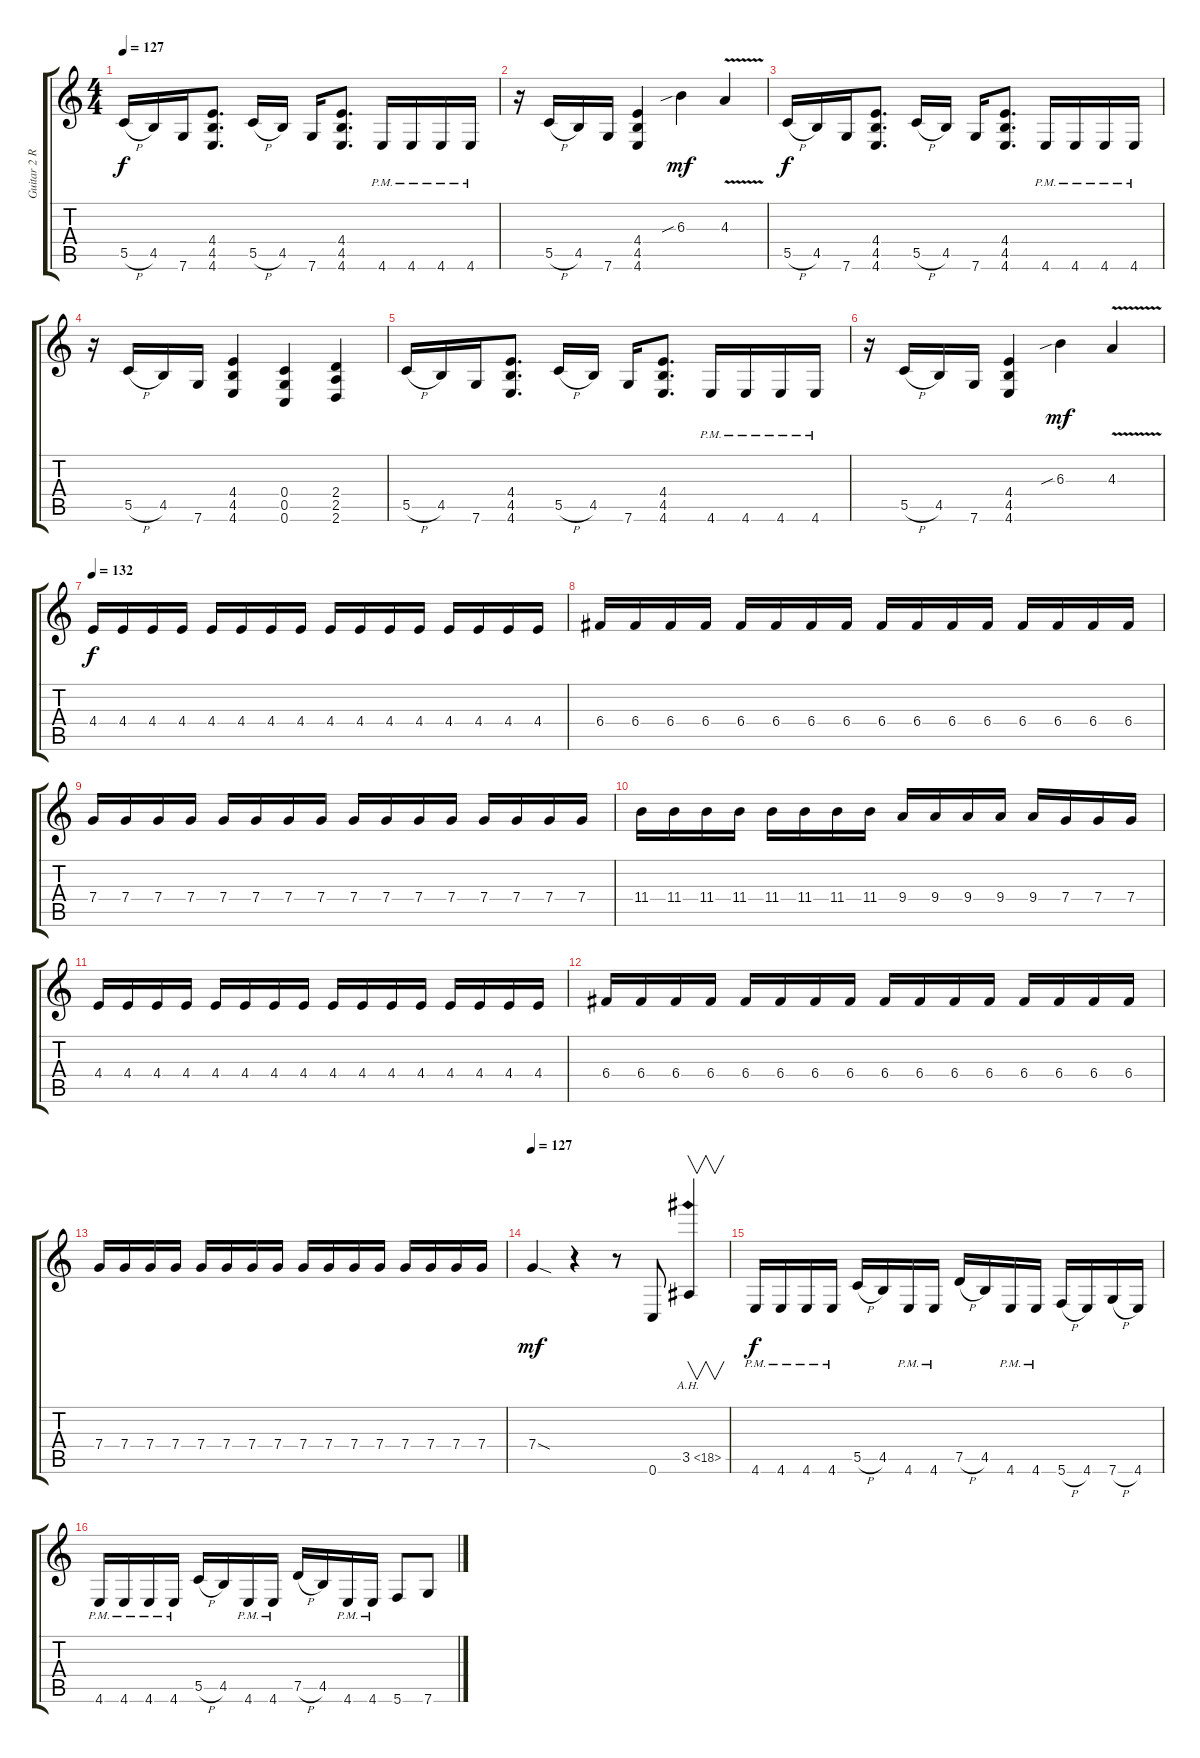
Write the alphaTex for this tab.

\track ("Guitar 2 Right" "Guitar 2 R") {instrument distortionguitar}
\staff {score tabs}
\tuning (D4 A3 F3 C3 G2 C2) {hide}
\ts (4 4)
\tempo 127
\clef g2
\ks c
5.5{h}.16{dy f} 4.5.16 7.6.16 (4.4 4.5 4.6).8{d} 5.5{h}.16 4.5.16 7.6.16 (4.4 4.5 4.6).8{d} 4.6{pm}.16 4.6{pm}.16 4.6{pm}.16 4.6{pm}.16 |
r.16 5.5{h}.16 4.5.16 7.6.16 (4.4 4.5 4.6).4 6.3{sib}.4{dy mf} 4.3{v}.4 |
5.5{h}.16{dy f} 4.5.16 7.6.16 (4.4 4.5 4.6).8{d} 5.5{h}.16 4.5.16 7.6.16 (4.4 4.5 4.6).8{d} 4.6{pm}.16 4.6{pm}.16 4.6{pm}.16 4.6{pm}.16 |
r.16 5.5{h}.16 4.5.16 7.6.16 (4.4 4.5 4.6).4 (0.4 0.5 0.6).4 (2.4 2.5 2.6).4 |
5.5{h}.16 4.5.16 7.6.16 (4.4 4.5 4.6).8{d} 5.5{h}.16 4.5.16 7.6.16 (4.4 4.5 4.6).8{d} 4.6{pm}.16 4.6{pm}.16 4.6{pm}.16 4.6{pm}.16 |
r.16 5.5{h}.16 4.5.16 7.6.16 (4.4 4.5 4.6).4 6.3{sib}.4{dy mf} 4.3{v}.4 |
\tempo 132
4.4.16{dy f} 4.4.16 4.4.16 4.4.16 4.4.16 4.4.16 4.4.16 4.4.16 4.4.16 4.4.16 4.4.16 4.4.16 4.4.16 4.4.16 4.4.16 4.4.16 |
6.4.16 6.4.16 6.4.16 6.4.16 6.4.16 6.4.16 6.4.16 6.4.16 6.4.16 6.4.16 6.4.16 6.4.16 6.4.16 6.4.16 6.4.16 6.4.16 |
7.4.16 7.4.16 7.4.16 7.4.16 7.4.16 7.4.16 7.4.16 7.4.16 7.4.16 7.4.16 7.4.16 7.4.16 7.4.16 7.4.16 7.4.16 7.4.16 |
11.4.16 11.4.16 11.4.16 11.4.16 11.4.16 11.4.16 11.4.16 11.4.16 9.4.16 9.4.16 9.4.16 9.4.16 9.4.16 7.4.16 7.4.16 7.4.16 |
4.4.16 4.4.16 4.4.16 4.4.16 4.4.16 4.4.16 4.4.16 4.4.16 4.4.16 4.4.16 4.4.16 4.4.16 4.4.16 4.4.16 4.4.16 4.4.16 |
6.4.16 6.4.16 6.4.16 6.4.16 6.4.16 6.4.16 6.4.16 6.4.16 6.4.16 6.4.16 6.4.16 6.4.16 6.4.16 6.4.16 6.4.16 6.4.16 |
7.4.16 7.4.16 7.4.16 7.4.16 7.4.16 7.4.16 7.4.16 7.4.16 7.4.16 7.4.16 7.4.16 7.4.16 7.4.16 7.4.16 7.4.16 7.4.16 |
\tempo 127
7.4{sod}.4{dy mf} r.4 r.8 0.6.8 3.5{ah 15}.4{v} |
4.6{pm}.16{dy f} 4.6{pm}.16 4.6{pm}.16 4.6{pm}.16 5.5{h}.16 4.5.16 4.6{pm}.16 4.6{pm}.16 7.5{h}.16 4.5.16 4.6{pm}.16 4.6{pm}.16 5.6{h}.16 4.6.16 7.6{h}.16 4.6.16 |
4.6{pm}.16 4.6{pm}.16 4.6{pm}.16 4.6{pm}.16 5.5{h}.16 4.5.16 4.6{pm}.16 4.6{pm}.16 7.5{h}.16 4.5.16 4.6{pm}.16 4.6{pm}.16 5.6.8 7.6.8
